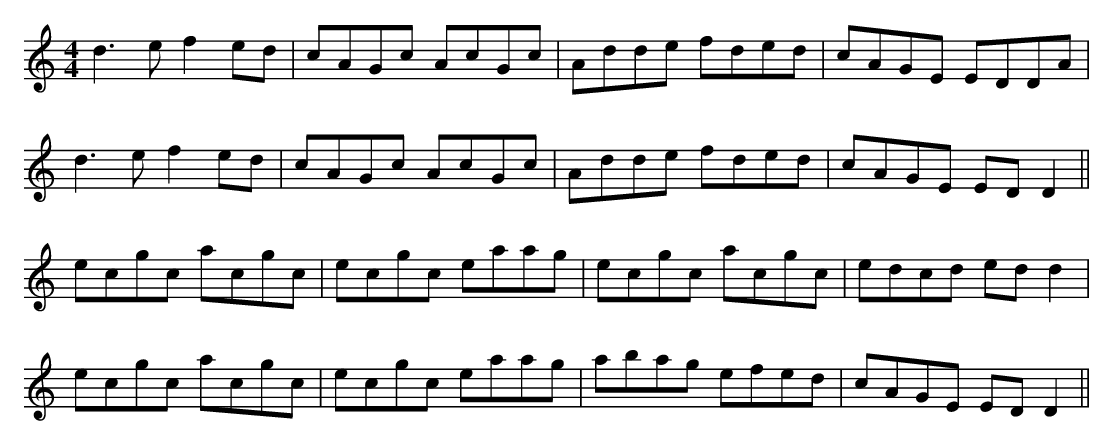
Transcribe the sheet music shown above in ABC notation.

X:1
M:4/4
K:Ddor
d3e f2ed|cAGc AcGc|Adde fded|cAGE EDDA|
d3e f2ed|cAGc AcGc|Adde fded|cAGE EDD2||
ecgc acgc|ecgc eaag|ecgc acgc|edcd edd2|
ecgc acgc|ecgc eaag|abag efed|cAGE EDD2||
